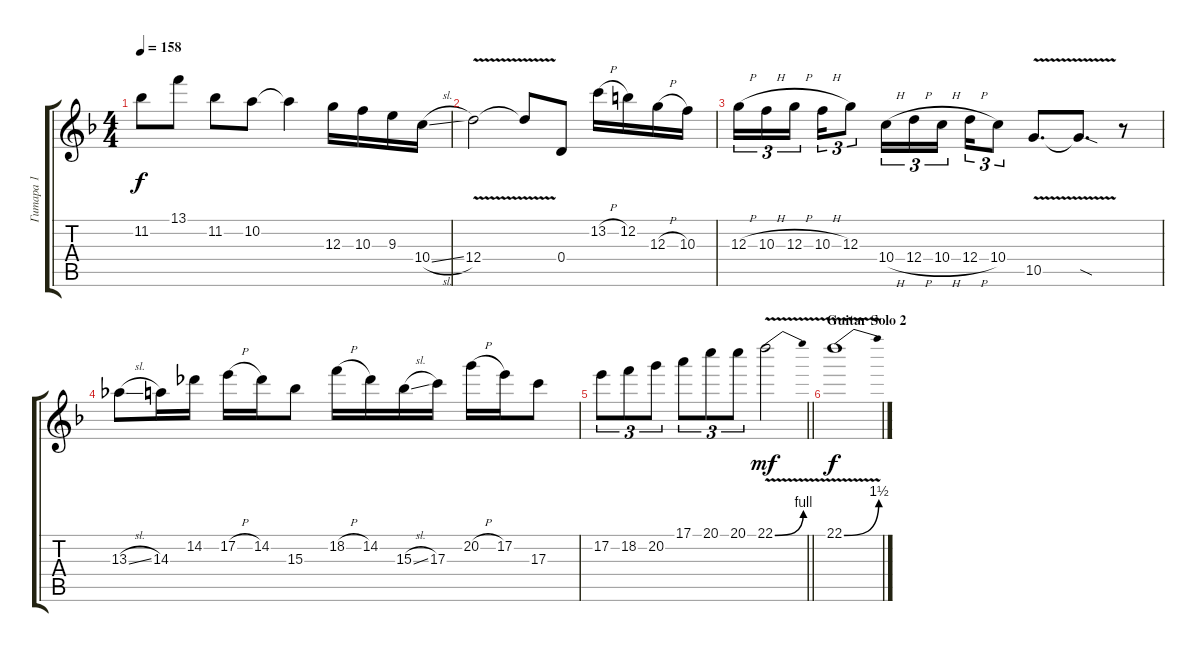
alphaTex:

\track ("Гитара 1" "Гитара 1") {instrument distortionguitar}
\staff {score tabs}
\tuning (E4 B3 G3 D3 A2 E2) {hide}
\ts (4 4)
\tempo 158
\clef g2
\ks dminor
11.2{t}.8{dy f} 13.1.8 11.2.8 10.2.8 10.2{t}.4 12.3.16 10.3.16 9.3.16 10.4{sl}.16 |
12.4{v}.2 12.4{t}.8 0.4.8 13.2{h}.16 12.2.16 12.3{h}.16 10.3.16 |
12.3{h}.16{tu (3 2)} 10.3{h}.16{tu (3 2)} 12.3{h}.16{tu (3 2) beam splitsecondary} 10.3{h}.16{tu (3 2)} 12.3.8{tu (3 2)} 10.4{h}.16{tu (3 2)} 12.4{h}.16{tu (3 2)} 10.4{h}.16{tu (3 2) beam splitsecondary} 12.4{h}.16{tu (3 2)} 10.4.8{tu (3 2)} 10.5{v}.8{d} 10.5{sod t}.8{d} r.8 |
13.3{sl}.8 14.3.16 14.2.16 17.2{h}.16 14.2.16 15.3.8 18.2{h}.16 14.2.16 15.3{sl}.16 17.3.16 20.2{h}.16 17.2.16 17.3.8 |
\barLineRight lightlight
17.2.8{tu (3 2)} 18.2.8{tu (3 2)} 20.2.8{tu (3 2)} 17.1.8{tu (3 2)} 20.1.8{tu (3 2)} 20.1.8{tu (3 2)} 22.1{be (bend 0 0 60 4) v}.2{dy mf} |
\section ("" "Guitar Solo 2")
22.1{be (bend 0 0 60 6) v}.1{dy f volume 0}
